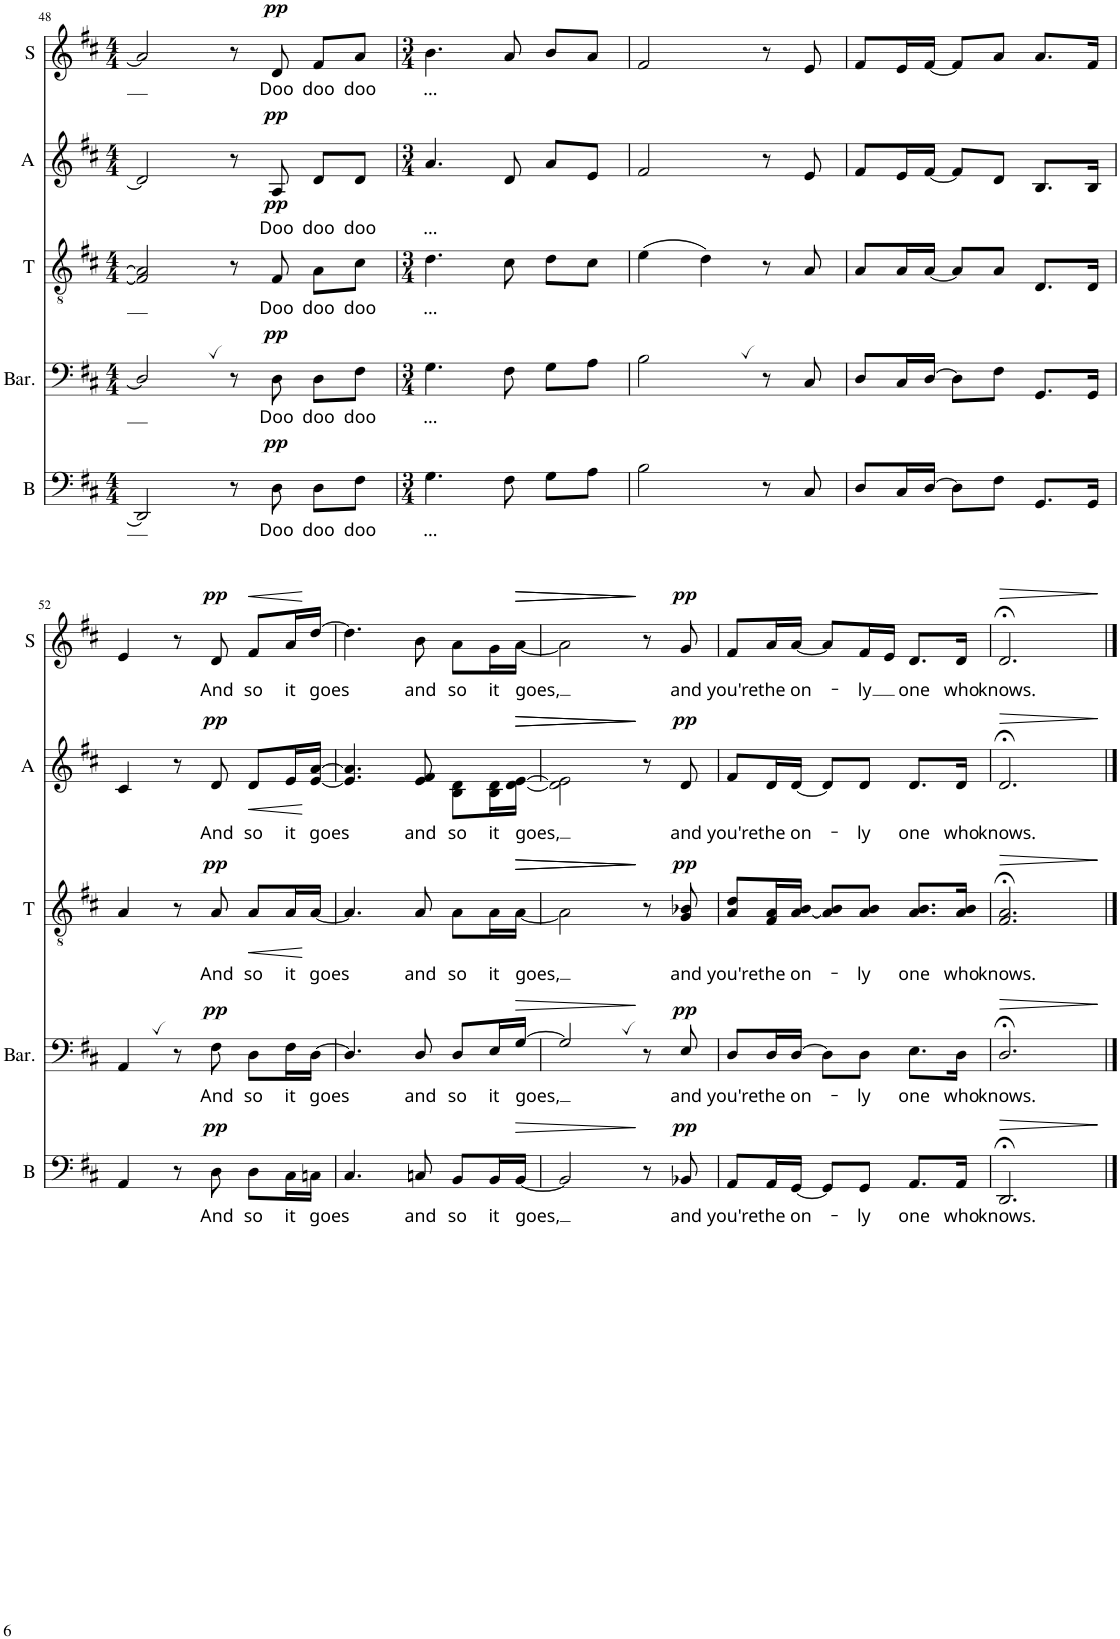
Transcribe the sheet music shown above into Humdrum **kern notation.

**kern	**kern	**dynam	**kern	**text	**dynam	**kern	**text	**dynam	**kern	**text	**dynam	**kern	**text	**dynam	**kern	**text	**dynam
*part6	*part6	*part6	*part5	*part5	*part5	*part4	*part4	*part4	*part3	*part3	*part3	*part2	*part2	*part2	*part1	*part1	*part1
*staff7	*staff6	*staff6/7	*staff5	*staff5	*staff5	*staff4	*staff4	*staff4	*staff3	*staff3	*staff3	*staff2	*staff2	*staff2	*staff1	*staff1	*staff1
*I"Piano	*	*	*I"Bass	*	*	*I"Baritone	*	*	*I"Tenor	*	*	*I"Alto	*	*	*I"Soprano	*	*
*I'P	*	*	*I'B	*	*	*I'Bar.	*	*	*I'T	*	*	*I'A	*	*	*I'S	*	*
!!LO:PB:g=z
*clefF4	*clefG2	*	*clefF4	*	*	*clefF4	*	*	*clefGv2	*	*	*clefG2	*	*	*clefG2	*	*
*k[f#c#]	*k[f#c#]	*	*k[f#c#]	*	*	*k[f#c#]	*	*	*k[f#c#]	*	*	*k[f#c#]	*	*	*k[f#c#]	*	*
*M4/4	*M4/4	*	*M4/4	*	*	*M4/4	*	*	*M4/4	*	*	*M4/4	*	*	*M4/4	*	*
=48	=48	=48	=48	=48	=48	=48	=48	=48	=48	=48	=48	=48	=48	=48	=48	=48	=48
2DD] 2D] 2F#]	2A] 2d] 2a]	.	2DD/]	.	.	2D,/]	.	.	2F#/] 2A/]	.	.	2d/]	.	.	2a/]	.	.
8r	8r	.	8r	.	.	8r	.	.	8r	.	.	8r	.	.	8r	.	.
!	!	!	!	!LO:LY:b	!LO:DY:a	!	!LO:LY:b	!LO:DY:a	!	!LO:LY:b	!	!	!LO:LY:b	!LO:DY:a	!	!LO:LY:b	!
!	!	!	!	!	!	!	!	!	!	!	!	!	!	!LO:DY:n=1:b	!	!	!LO:DY:a
8D 8F#	8A 8d	.	8D\	Doo	pp	8D\	Doo	pp	8F#/	Doo	.	8A/	Doo	pp pp	8d/	Doo	pp
!	!	!LO:DY:b	!	!LO:LY:b	!	!	!LO:LY:b	!	!	!LO:LY:b	!	!	!LO:LY:b	!	!	!LO:LY:b	!
8D\ 8A\L	8d/ 8f#/L	p	8D\L	doo	.	8D\L	doo	.	8A\L	doo	.	8d/L	doo	.	8f#/L	doo	.
!	!	!	!	!LO:LY:b	!	!	!LO:LY:b	!	!	!LO:LY:b	!	!	!LO:LY:b	!	!	!LO:LY:b	!
8F#\ 8c#\J	8d/ 8a/J	.	8F#\J	doo	.	8F#\J	doo	.	8c#\J	doo	.	8d/J	doo	.	8a/J	doo	.
=49	=49	=49	=49	=49	=49	=49	=49	=49	=49	=49	=49	=49	=49	=49	=49	=49	=49
*M3/4	*M3/4	*	*M3/4	*	*	*M3/4	*	*	*M3/4	*	*	*M3/4	*	*	*M3/4	*	*
!	!	!	!	!LO:LY:b	!	!	!LO:LY:b	!	!	!LO:LY:b	!	!	!LO:LY:b	!	!	!LO:LY:b	!
4.G 4.d	4.a 4.b	.	4.G\	...	.	4.G\	...	.	4.d\	...	.	4.a/	...	.	4.b\	...	.
8F# 8c#	8d 8a	.	8F#\	.	.	8F#\	.	.	8c#\	.	.	8d/	.	.	8a/	.	.
8G\ 8d\L	8a/ 8b/L	.	8G\L	.	.	8G\L	.	.	8d\L	.	.	8a/L	.	.	8b/L	.	.
8A\ 8c#\J	8e/ 8a/J	.	8A\J	.	.	8A\J	.	.	8c#\J	.	.	8e/J	.	.	8a/J	.	.
=50	=50	=50	=50	=50	=50	=50	=50	=50	=50	=50	=50	=50	=50	=50	=50	=50	=50
*	*^	*	*	*	*	*	*	*	*	*	*	*	*	*	*	*	*
2B	2f#	4e	.	2B\	.	.	2B,\	.	.	(4e\	.	.	2f#/	.	.	2f#/	.	.
.	.	4d	.	.	.	.	.	.	.	4d\)	.	.	.	.	.	.	.	.
8r	8r	4ryy	.	8r	.	.	8r	.	.	8r	.	.	8r	.	.	8r	.	.
8C# 8A	8e	.	.	8C#/	.	.	8C#/	.	.	8A/	.	.	8e/	.	.	8e/	.	.
*	*v	*v	*	*	*	*	*	*	*	*	*	*	*	*	*	*	*	*
=51	=51	=51	=51	=51	=51	=51	=51	=51	=51	=51	=51	=51	=51	=51	=51	=51	=51
8D\ 8A\L	8f#/L	.	8D/L	.	.	8D/L	.	.	8A/L	.	.	8f#/L	.	.	8f#/L	.	.
16C#\ 16A\L	16e/L	.	16C#/L	.	.	16C#/L	.	.	16A/L	.	.	16e/L	.	.	16e/L	.	.
[>16D\ [>16A\JJ	[>16f#/JJ	.	[>16D/JJ	.	.	[>16D/JJ	.	.	[<16A/JJ	.	.	[<16f#/JJ	.	.	[<16f#/JJ	.	.
8D]\ 8A]\L	8f#/L]	.	8D\L]	.	.	8D\L]	.	.	8A/L]	.	.	8f#/L]	.	.	8f#/L]	.	.
8F#\ 8A\J	8d/ 8a/J	.	8F#\J	.	.	8F#\J	.	.	8A/J	.	.	8d/J	.	.	8a/J	.	.
8.GG/ 8.D/L	8.B/ 8.a/L	.	8.GG/L	.	.	8.GG/L	.	.	8.D/L	.	.	8.B/L	.	.	8.a/L	.	.
16GG/ 16D/Jk	16B/ 16f#/Jk	.	16GG/Jk	.	.	16GG/Jk	.	.	16D/Jk	.	.	16B/Jk	.	.	16f#/Jk	.	.
!!LO:LB:g=z
=52	=52	=52	=52	=52	=52	=52	=52	=52	=52	=52	=52	=52	=52	=52	=52	=52	=52
4AA 4A	4c# 4e	.	4AA/	.	.	4AA,/	.	.	4A/	.	.	4c#/	.	.	4e/	.	.
8r	8r	.	8r	.	.	8r	.	.	8r	.	.	8r	.	.	8r	.	.
!	!	!	!	!LO:LY:b	!LO:DY:a	!	!LO:LY:b	!LO:DY:a	!	!LO:LY:b	!LO:DY:a	!	!LO:LY:b	!LO:DY:a	!	!LO:LY:b	!LO:DY:a
8D 8F# 8A	8d	.	8D\	And	pp	8F#\	And	pp	8A/	And	pp	8d/	And	pp	8d/	And	pp
!	!	!	!	!LO:LY:b	!	!	!LO:LY:b	!	!	!LO:LY:b	!LO:HP:b	!	!LO:LY:b	!LO:HP:b	!	!LO:LY:b	!LO:HP:b
8D\ 8A\L	8d/ 8f#/L	.	8D\L	so	.	8D\L	so	.	8A/L	so	<	8d/L	so	<	8f#/L	so	<
!	!	!	!	!LO:LY:b	!	!	!LO:LY:b	!	!	!LO:LY:b	!	!	!LO:LY:b	!	!	!LO:LY:b	!
16C#\ 16F#\ 16A\L	16e/ 16a/L	.	16C#\L	it	.	16F#\L	it	.	16A/L	it	.	16e/L	it	.	16a/L	it	.
!	!	!	!	!LO:LY:b	!	!	!LO:LY:b	!	!	!LO:LY:b	!	!	!LO:LY:b	!	!	!LO:LY:b	!
16Cn\ [16D\ [16A\JJ	[16e/ [16a/ [16dd/JJ	.	16Cn\JJ	goes	.	[16D\JJ	goes	.	[16A/JJ	goes	[	[16e/ [16a/JJ	goes	[	[16dd/JJ	goes	[
=53	=53	=53	=53	=53	=53	=53	=53	=53	=53	=53	=53	=53	=53	=53	=53	=53	=53
4.C# 4.D] 4.A]	4.e] 4.a] 4.dd]	.	4.C#/	.	.	4.D/]	.	.	4.A/]	.	.	4.e/] 4.a/]	.	.	4.dd\]	.	.
!	!	!	!	!LO:LY:b	!	!	!LO:LY:b	!	!	!LO:LY:b	!	!	!LO:LY:b	!	!	!LO:LY:b	!
8Cn 8D 8A	8e 8f# 8b	.	8Cn/	and	.	8D/	and	.	8A/	and	.	8e/ 8f#/	and	.	8b\	and	.
!	!	!	!	!LO:LY:b	!	!	!LO:LY:b	!	!	!LO:LY:b	!	!	!LO:LY:b	!	!	!LO:LY:b	!
8D\ 8A\L	8B/ 8d/ 8a/L	.	8BB/L	so	.	8D/L	so	.	8A\L	so	.	8B\ 8d\L	so	.	8a\L	so	.
!	!	!	!	!LO:LY:b	!	!	!LO:LY:b	!	!	!LO:LY:b	!	!	!LO:LY:b	!	!	!LO:LY:b	!
16BB\ 16E\ 16A\L	16B/ 16d/ 16g/L	.	16BB/L	it	.	16E/L	it	.	16A\L	it	.	16B\ 16d\L	it	.	16g\L	it	.
!	!	!LO:HP:b	!	!LO:LY:b	!LO:HP:b	!	!LO:LY:b	!LO:HP:b	!	!LO:LY:b	!LO:HP:b	!	!LO:LY:b	!LO:HP:b	!	!LO:LY:b	!LO:HP:b
[>16BB-X\ [>16G\ [>16A\JJ	(>[>16d/ [16e/ 16a/JJ	>	[<16BB/JJ	goes,	>	[>16G/JJ	goes,	>	[<16A\JJ	goes,	>	[<16d\ [>16e\JJ	goes,	>	[<16a\JJ	goes,	>
=54	=54	=54	=54	=54	=54	=54	=54	=54	=54	=54	=54	=54	=54	=54	=54	=54	=54
!	!	!	!	!	!	!	!	!	!	!	!LO:HP:b	!	!	!LO:HP:b	!	!	!LO:HP:b
2BB-] 2G] 2A]	2d]'> 2e]'> 2a'>)	.	2BB/]	.	.	2G,/]	.	.	2A\]	.	>	2d\] 2e\]	.	>	2a\]	.	>
8r	8r	]	8r	.	]	8r	.	]	8r	.	] ]	8r	.	] ]	8r	.	] ]
!	!	!	!	!LO:LY:b	!LO:DY:a	!	!LO:LY:b	!LO:DY:a	!	!LO:LY:b	!LO:DY:a	!	!LO:LY:b	!LO:DY:a	!	!LO:LY:b	!LO:DY:a
8BB-X 8E 8G	8B-X 8d 8g	.	8BB-X/	and	pp	8E/	and	pp	8G/ 8B-X/	and	pp	8d/	and	pp	8g/	and	pp
=55	=55	=55	=55	=55	=55	=55	=55	=55	=55	=55	=55	=55	=55	=55	=55	=55	=55
!	!	!	!	!LO:LY:b	!	!	!LO:LY:b	!	!	!LO:LY:b	!	!	!LO:LY:b	!	!	!LO:LY:b	!
8AA\ 8D\ 8A\L	8d/ 8f#/L	.	8AA/L	you're	.	8D/L	you're	.	8A/ 8d/L	you're	.	8f#/L	you're	.	8f#/L	you're	.
!	!	!	!	!LO:LY:b	!	!	!LO:LY:b	!	!	!LO:LY:b	!	!	!LO:LY:b	!	!	!LO:LY:b	!
16AA\ 16D\ 16F#\L	16A/ 16d/ 16a/L	.	16AA/L	the	.	16D/L	the	.	16F#/ 16A/L	the	.	16d/L	the	.	16a/L	the	.
!	!	!	!	!LO:LY:b	!	!	!LO:LY:b	!	!	!LO:LY:b	!	!	!LO:LY:b	!	!	!LO:LY:b	!
[>16GG\ [>16D\ [>16A\JJ	[16B/ [16d/ [>16a/JJ	.	[<16GG/JJ	on-	.	[>16D/JJ	on-	.	[<16A/ 16B/JJ	on-	.	[<16d/JJ	on-	.	[<16a/JJ	on-	.
8GG]\ 8D]\ 8A]\L	8B]/ 8d]/ 8a]/L	.	8GG/L]	.	.	8D\L]	.	.	8A/] 8B/L	.	.	8d/L]	.	.	8a/L]	.	.
!	!	!	!	!LO:LY:b	!	!	!LO:LY:b	!	!	!LO:LY:b	!	!	!LO:LY:b	!	!	!LO:LY:b	!
8GG\ 8D\ 8A\J	16B/ 16d/ 16f#/L	.	8GG/J	-ly	.	8D\J	-ly	.	8A/ 8B/J	-ly	.	8d/J	-ly	.	16f#/L	-ly	.
.	16e/JJ	.	.	.	.	.	.	.	.	.	.	.	.	.	16e/JJ	.	.
!	!	!	!	!LO:LY:b	!	!	!LO:LY:b	!	!	!LO:LY:b	!	!	!LO:LY:b	!	!	!LO:LY:b	!
8.AA\ 8.E\ 8.G\L	8.B/ 8.d/L	.	8.AA/L	one	.	8.E\L	one	.	8.A/ 8.B/L	one	.	8.d/L	one	.	8.d/L	one	.
!	!	!	!	!LO:LY:b	!	!	!LO:LY:b	!	!	!LO:LY:b	!	!	!LO:LY:b	!	!	!LO:LY:b	!
16AA\ 16E\ 16G\Jk	16B/ 16d/Jk	.	16AA/Jk	who	.	16D\Jk	who	.	16A/ 16B/JL	who	.	16d/Jk	who	.	16d/Jk	who	.
=56	=56	=56	=56	=56	=56	=56	=56	=56	=56	=56	=56	=56	=56	=56	=56	=56	=56
!	!	!	!	!LO:LY:b	!LO:HP:b	!	!LO:LY:b	!LO:HP:b	!	!LO:LY:b	!LO:HP:b	!	!LO:LY:b	!LO:HP:b	!	!LO:LY:b	!LO:HP:b
2.DD;< 2.D;<	2.F#;< 2.A;< 2.d;<	.	2.DD;</	knows.	>	2.D;</	knows.	>	2.F#/;< 2.A/;<	knows.	>	2.d;</	knows.	>	2.d;</	knows.	>
.	.	.	.	.	]	.	.	]	.	.	]	.	.	]	.	.	]
==	==	==	==	==	==	==	==	==	==	==	==	==	==	==	==	==	==
*-	*-	*-	*-	*-	*-	*-	*-	*-	*-	*-	*-	*-	*-	*-	*-	*-	*-
